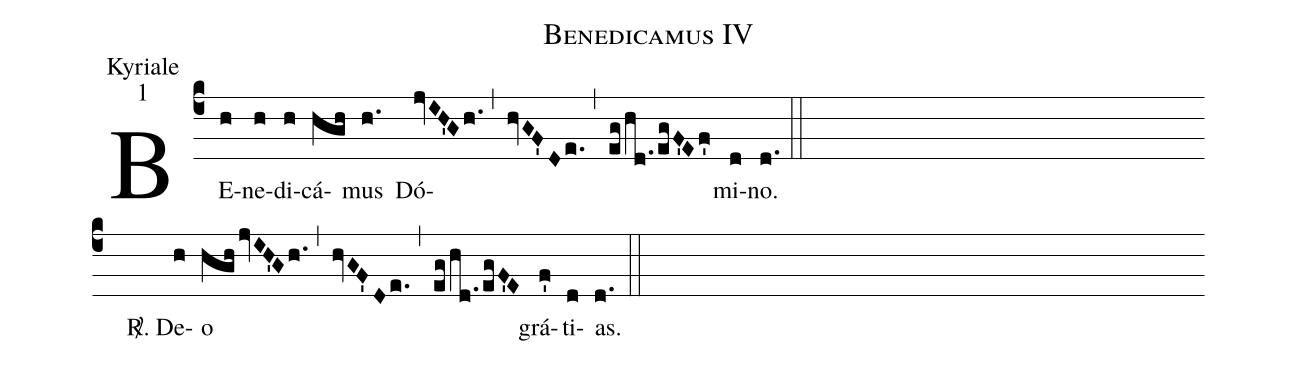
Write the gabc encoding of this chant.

name:Benedicamus IV;
office-part:Kyriale;
mode:1;
%%
(c4) BE(h)ne(h)di(h)cá(hgh)mus(h.) Dó(jvIH'Gh.)(,)(hvGF'De.)(,)(eg/hd./egF'Ef')mi(d)no.(d.) (::) (Z-)
~~~~~<sp>R/</sp>. De(h)o(hghjvIH'Gh.) (,) (hvGF'De.) (,) (eg/hd./egF'E) grá(f')ti(d)as.(d.) (::)
